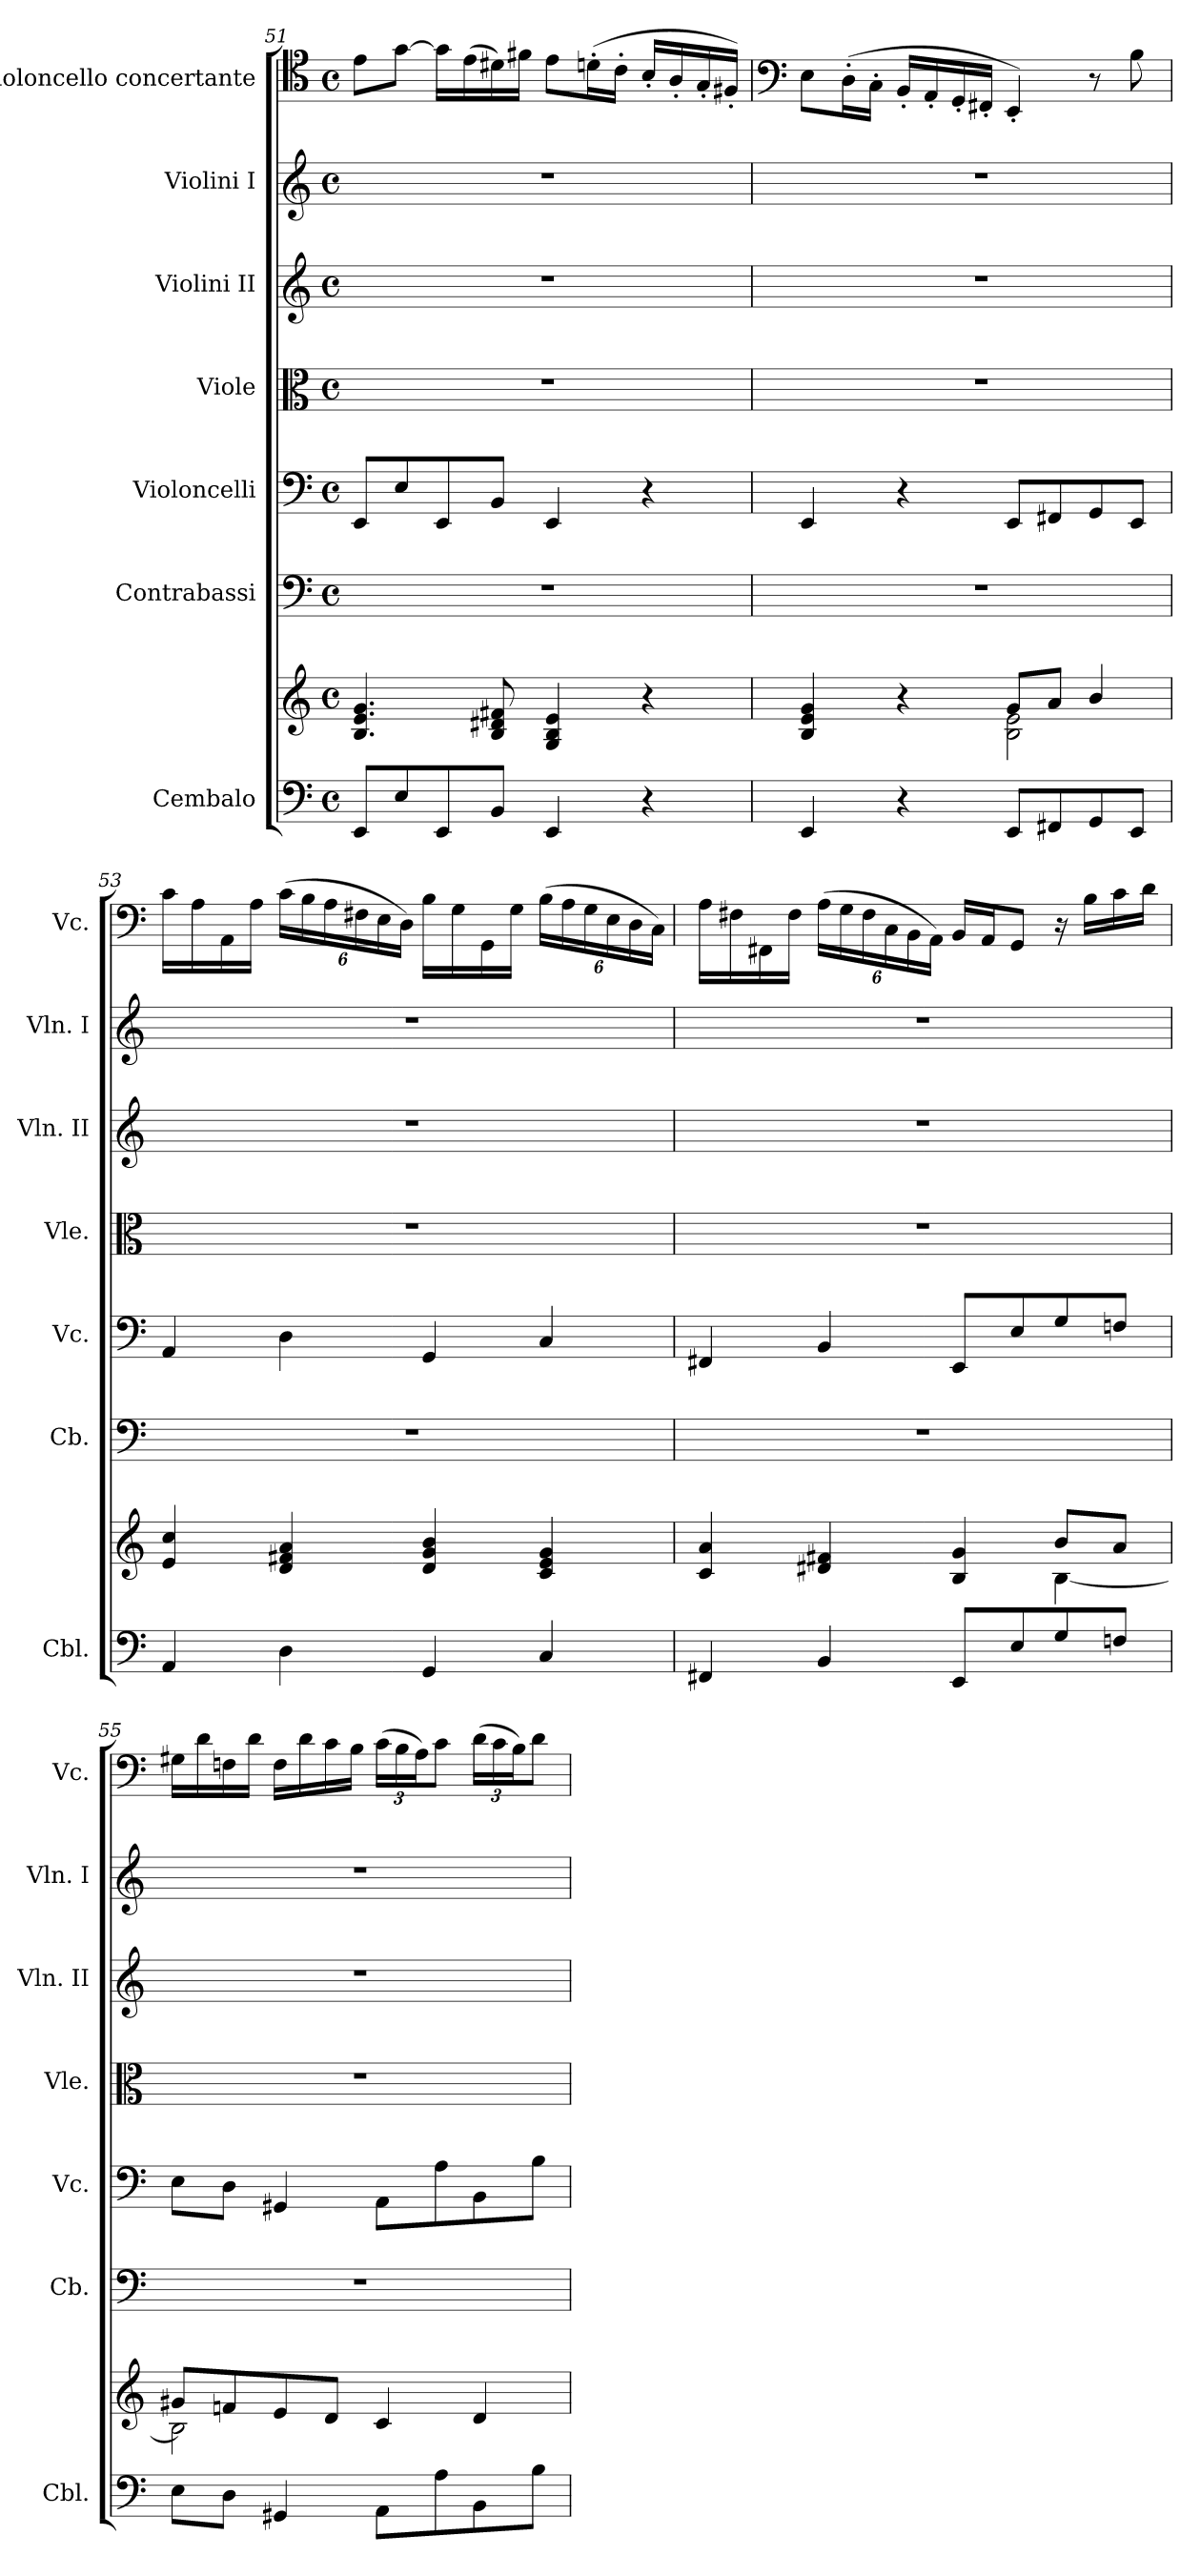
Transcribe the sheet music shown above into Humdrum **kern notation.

**kern	**kern	**kern	**kern	**kern	**kern	**kern	**kern
*part7	*part7	*part6	*part5	*part4	*part3	*part2	*part1
*staff8	*staff7	*staff6	*staff5	*staff4	*staff3	*staff2	*staff1
*I"Cembalo	*	*I"Contrabassi	*I"Violoncelli	*I"Viole	*I"Violini II	*I"Violini I	*I"Violoncello  concertante
*I'Cbl.	*	*I'Cb.	*I'Vc.	*I'Vle.	*I'Vln. II	*I'Vln. I	*I'Vc.
!!LO:PB:g=z
*clefF4	*clefG2	*clefF4	*clefF4	*clefC3	*clefG2	*clefG2	*clefC4
*	*	*ITrd7c12	*	*	*	*	*
*k[]	*k[]	*k[]	*k[]	*k[]	*k[]	*k[]	*k[]
*M4/4	*M4/4	*M4/4	*M4/4	*M4/4	*M4/4	*M4/4	*M4/4
*met(c)	*met(c)	*met(c)	*met(c)	*met(c)	*met(c)	*met(c)	*met(c)
=51	=51	=51	=51	=51	=51	=51	=51
8EE/L	4.B/ 4.e/ 4.g/	1r	8EE/L	1r	1r	1r	8e\L
8E/	.	.	8E/	.	.	.	[8g\J
8EE/	.	.	8EE/	.	.	.	16g\LL]
.	.	.	.	.	.	.	(>16e\
8BB/J	8B/ 8d#X/ 8f#X/	.	8BB/J	.	.	.	16d#X\)
.	.	.	.	.	.	.	16f#X\JJ
4EE/	4G/ 4B/ 4e/	.	4EE/	.	.	.	8e\L
.	.	.	.	.	.	.	(>16dni'\L
.	.	.	.	.	.	.	16c'\JJ
4r	4r	.	4r	.	.	.	16B'/LL
.	.	.	.	.	.	.	16A'/
.	.	.	.	.	.	.	16G'/
.	.	.	.	.	.	.	16F#X'/JJ)
=52	=52	=52	=52	=52	=52	=52	=52
*	*	*	*	*	*	*	*clefF4
*	*^	*	*	*	*	*	*
4EE/	4B/ 4e/ 4g/	2ryy	1r	4EE/	1r	1r	1r	8E\L
.	.	.	.	.	.	.	.	(>16D'\L
.	.	.	.	.	.	.	.	16C'\JJ
4r	4r	.	.	4r	.	.	.	16BB'/LL
.	.	.	.	.	.	.	.	16AA'/
.	.	.	.	.	.	.	.	16GG'/
.	.	.	.	.	.	.	.	16FF#X'/JJ
8EE/L	8g/L	2B\ 2e\	.	8EE/L	.	.	.	4EE'/)
8FF#X/	8a/J	.	.	8FF#X/	.	.	.	.
8GG/	4b/	.	.	8GG/	.	.	.	8r
8EE/J	.	.	.	8EE/J	.	.	.	8B\
*	*v	*v	*	*	*	*	*	*
!!LO:PB:g=z
=53	=53	=53	=53	=53	=53	=53	=53
4AA/	4e/ 4cc/	1r	4AA/	1r	1r	1r	16c\LL
.	.	.	.	.	.	.	16A\
.	.	.	.	.	.	.	16AA\
.	.	.	.	.	.	.	16A\JJ
*	*	*	*	*	*	*	*Xbrackettup
4D\	4d/ 4f#X/ 4a/	.	4D\	.	.	.	(>24c\LL
.	.	.	.	.	.	.	24B\
.	.	.	.	.	.	.	24A\
.	.	.	.	.	.	.	24F#X\
.	.	.	.	.	.	.	24E\
.	.	.	.	.	.	.	24D\JJ)
4GG/	4d/ 4g/ 4b/	.	4GG/	.	.	.	16B\LL
.	.	.	.	.	.	.	16G\
.	.	.	.	.	.	.	16GG\
.	.	.	.	.	.	.	16G\JJ
4C/	4c/ 4e/ 4g/	.	4C/	.	.	.	(>24B\LL
.	.	.	.	.	.	.	24A\
.	.	.	.	.	.	.	24G\
.	.	.	.	.	.	.	24E\
.	.	.	.	.	.	.	24D\
.	.	.	.	.	.	.	24C\JJ)
=54	=54	=54	=54	=54	=54	=54	=54
*	*^	*	*	*	*	*	*
4FF#X/	4c/ 4a/	2.ryy	1r	4FF#X/	1r	1r	1r	16A\LL
.	.	.	.	.	.	.	.	16F#X\
.	.	.	.	.	.	.	.	16FF#X\
.	.	.	.	.	.	.	.	16F#\JJ
4BB/	4d#X/ 4f#X/	.	.	4BB/	.	.	.	(>24A\LL
.	.	.	.	.	.	.	.	24G\
.	.	.	.	.	.	.	.	24F#\
.	.	.	.	.	.	.	.	24C\
.	.	.	.	.	.	.	.	24BB\
.	.	.	.	.	.	.	.	24AA\JJ)
8EE/L	4B/ 4g/	.	.	8EE/L	.	.	.	16BB/LL
.	.	.	.	.	.	.	.	16AA/J
8E/	.	.	.	8E/	.	.	.	8GG/J
8G/	8b/L	[4B\	.	8G/	.	.	.	16r
.	.	.	.	.	.	.	.	16B\LL
8Fn/J	8a/J	.	.	8Fn/J	.	.	.	16c\
.	.	.	.	.	.	.	.	16d\JJ
!!LO:PB:g=z
=55	=55	=55	=55	=55	=55	=55	=55	=55
8E\L	8g#X/L	2B\]	1r	8E\L	1r	1r	1r	16G#X\LL
.	.	.	.	.	.	.	.	16d\
8D\J	8fn/	.	.	8D\J	.	.	.	16Fn\
.	.	.	.	.	.	.	.	16d\JJ
4GG#X/	8e/	.	.	4GG#X/	.	.	.	16F\LL
.	.	.	.	.	.	.	.	16d\
.	8d/J	.	.	.	.	.	.	16c\
.	.	.	.	.	.	.	.	16B\JJ
8AA\L	4c/	2ryy	.	8AA\L	.	.	.	(>24c\LL
.	.	.	.	.	.	.	.	24B\
.	.	.	.	.	.	.	.	24A\J)
8A\	.	.	.	8A\	.	.	.	8c\J
8BB\	4d/	.	.	8BB\	.	.	.	(>24d\LL
.	.	.	.	.	.	.	.	24c\
.	.	.	.	.	.	.	.	24B\J)
8B\J	.	.	.	8B\J	.	.	.	8d\J
*	*v	*v	*	*	*	*	*	*
=	=	=	=	=	=	=	=
*-	*-	*-	*-	*-	*-	*-	*-
